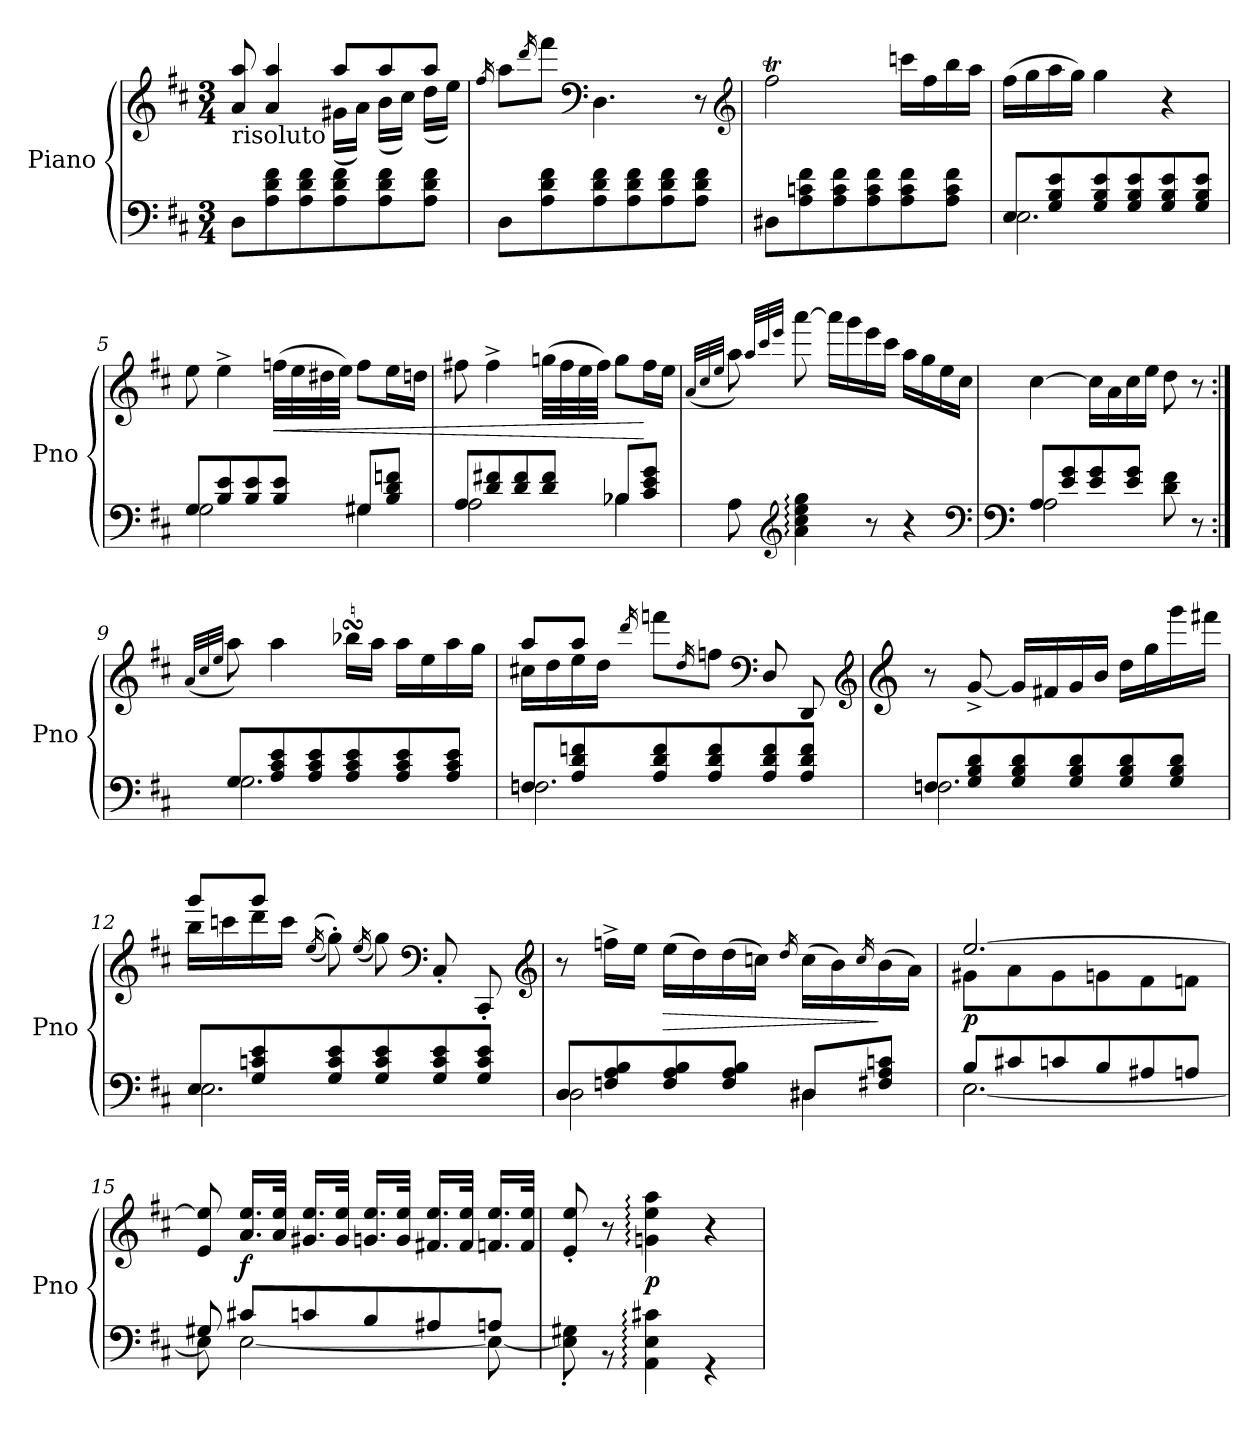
**kern	**kern	**dynam
*part1	*part1	*part1
*staff2	*staff1	*staff1/2
*I"Piano	*	*
*I'Pno	*	*
*clefF4	*clefG2	*
*k[f#c#]	*k[f#c#]	*
*D:	*D:	*
*M3/4	*M3/4	*
=1	=1	=1
*	*^	*
!	!LO:TX:b:t=risoluto	!	!
8D\L	8a/ 8aa/	8rcyy	.
8A\ 8d\ 8f#\	4a/ 4aa/	4rcyy	.
8A\ 8d\ 8f#\	.	.	.
8A\ 8d\ 8f#\	8aa/L	(16g#X\LL	.
.	.	16a\JJ)	.
8A\ 8d\ 8f#\	8aa/	(16b\LL	.
.	.	16cc#\JJ)	.
8A\ 8d\ 8f#\J	8aa/J	(16dd\LL	.
.	.	16ee\JJ)	.
*	*v	*v	*
=2	=2	=2
.	16qff#/	.
8D\L	8aa\L	.
.	16qddd/	.
8A\ 8d\ 8f#\	8fff#\J	.
*	*clefF4	*
8A\ 8d\ 8f#\	4.D\	.
8A\ 8d\ 8f#\	.	.
8A\ 8d\ 8f#\	.	.
8A\ 8d\ 8f#\J	8r	.
*	*clefG2	*
=3	=3	=3
8D#X\L	2ff#t\	.
8A\ 8cn\ 8f#\	.	.
8A\ 8c\ 8f#\	.	.
8A\ 8c\ 8f#\	.	.
8A\ 8c\ 8f#\	16cccn\LL	.
.	16ff#\	.
8A\ 8c\ 8f#\J	16bb\	.
.	16aa\JJ	.
=4	=4	=4
*^	*	*
8E/L	2.E\	(16ff#\LL	.
.	.	16gg\	.
8G/ 8B/ 8e/	.	16aa\	.
.	.	16gg\JJ)	.
8G/ 8B/ 8e/	.	4gg\	.
8G/ 8B/ 8e/	.	.	.
8G/ 8B/ 8e/	.	4r	.
8G/ 8B/ 8e/J	.	.	.
!!LO:LB:g=z
=5	=5	=5	=5
8G/L	2G\	8ee\	.
8B/ 8e/	.	4ee^\	.
8B/ 8e/	.	.	.
!	!	!	!LO:HP:b
8B/ 8e/J	.	(32ffn\LLL	<
.	.	32ee\	.
.	.	32dd#X\	.
.	.	32ee\JJJ)	.
8G#/L	4G#X\	8ff\L	.
8B/ 8d/ 8fn/J	.	16ee\L	.
.	.	16ddn\JJ	.
=6	=6	=6	=6
8A/L	2A\	8ff#X\	.
8d/ 8f#X/	.	4ff#^\	.
8d/ 8f#/	.	.	.
8d/ 8f#/J	.	(32ggn\LLL	.
.	.	32ff#\	.
.	.	32ee\	.
.	.	32ff#\JJJ)	.
8B-/L	4B-X\	8gg\L	.
8c#/ 8e/ 8g/J	.	16ff#\L	[
.	.	16ee\JJ	.
*v	*v	*	*
=7	=7	=7
.	(32qa/LLL	.
.	32qcc#/	.
.	32qee/JJJ	.
8A\	8aa\)	.
*clefG2	*	*
.	32qaa/LLL	.
.	32qccc#/	.
.	32qeee/JJJ	.
!	!	!LO:DY:b=2
!	!	!LO:DY:n=1:b
4a\: 4cc#\: 4ee\: 4gg\:	[8aaa\	fz f
.	16aaa\LL]	.
.	16ggg\	.
8r	16eee\	.
.	16ccc#\JJ	.
4r	16aa\LL	.
.	16gg\	.
.	16ee\	.
.	16cc#\JJ	.
*clefF4	*	*
!!LO:LB:g=z
=8	=8	=8
*clefF4	*	*
*^	*	*
8A/L	2A\	[4cc#\	.
8e/ 8g/	.	.	.
8e/ 8g/	.	16cc#\LL]	.
.	.	16a\	.
8e/ 8g/J	.	16cc#\	.
.	.	16ee\JJ	.
8d\ 8f#\	4rGGyy	8dd\	.
8r	.	8r	.
=9:|!	=9:|!	=9:|!	=9:|!
.	.	(32qa/LLL	.
.	.	32qcc#/	.
.	.	32qee/JJJ	.
8G/L	2.G\	8aa\)	.
8A/ 8c#/ 8e/	.	4aa\	.
8A/ 8c#/ 8e/	.	.	.
8A/ 8c#/ 8e/	.	16bb-XsSSs\LL	.
.	.	16aa\JJ	.
8A/ 8c#/ 8e/	.	16aa\LL	.
.	.	16ee\	.
8A/ 8c#/ 8e/J	.	16aa\	.
.	.	16gg\JJ	.
=10	=10	=10	=10
*	*	*^	*
8F/L	2.Fn\	8aa/L	16cc#X\LL	.
.	.	.	16dd\	.
8A/ 8d/ 8fn/	.	8aa/J	16ee\	.
.	.	.	16dd\JJ	.
.	.	16qddd/	.	.
8A/ 8d/ 8f/	.	8fffn\L	2rcyy	.
.	.	16qdd/	.	.
8A/ 8d/ 8f/	.	8ffn\J	.	.
*	*	*clefF4	*	*
8A/ 8d/ 8f/	.	8D/	.	.
8A/ 8d/ 8f/J	.	8DD/	.	.
*	*	*v	*v	*
*	*	*clefG2	*
!!LO:LB:g=z
=11	=11	=11	=11
*	*	*clefG2	*
8F/L	2.Fn\	8r	.
8G/ 8B/ 8d/	.	[8g^/	.
8G/ 8B/ 8d/	.	16g/LL]	.
.	.	16f#X/	.
8G/ 8B/ 8d/	.	16g/	.
.	.	16b/JJ	.
8G/ 8B/ 8d/	.	16dd\LL	.
.	.	16gg\	.
8G/ 8B/ 8d/J	.	16ggg\	.
.	.	16fff#X\JJ	.
=12	=12	=12	=12
*	*	*^	*
8E/L	2.E\	8ggg/L	16bb\LL	.
.	.	.	16cccn\	.
8G/ 8cn/ 8e/	.	8ggg/J	16ddd\	.
.	.	.	16ccc\JJ	.
.	.	((16qee/	.	.
8G/ 8c/ 8e/	.	8gg'\))	2rcyy	.
.	.	(16qee/	.	.
8G/ 8c/ 8e/	.	8gg\)	.	.
*	*	*clefF4	*	*
8G/ 8c/ 8e/	.	8C#'/	.	.
8G/ 8c/ 8e/J	.	8CC#'/	.	.
*	*	*v	*v	*
*	*	*clefG2	*
=13	=13	=13	=13
8D/L	2D\	8r	.
8Fn/ 8A/ 8B/	.	16ffn^\LL	.
.	.	16ee\JJ	.
!	!	!	!LO:HP:b
8F/ 8A/ 8B/	.	(16ee\LL	>
.	.	16dd\)	.
8F/ 8A/ 8B/J	.	(16dd\	.
.	.	16ccn\JJ)	.
.	.	16qdd/	.
8D#/L	4D#X\	(16cc\LL	.
.	.	16b\)	.
.	.	16qcc/	.
8F#X/ 8A/ 8cn/J	.	(16b\	]
.	.	16a\JJ)	.
!!LO:LB:g=z
=14	=14	=14	=14
*	*	*^	*
!	!	!	!	!LO:DY:b
8B/L	[2.E\	[2.ee/	8g#X\L	p
8c#X/	.	.	8a\	.
8cn/	.	.	8g#\	.
8B/	.	.	8gn\	.
8A#X/	.	.	8f#\	.
8An/J	.	.	8fn\J	.
*	*	*v	*v	*
=15	=15	=15	=15
8G#X/	8E\]	8e/ 8ee/]	.
!	!	!	!LO:DY:b
8c#X/L	[2E\	16.a/ 16.ee/LL	f
.	.	32a/ 32ee/JJk	.
8cn/	.	16.g#X/ 16.ee/LL	.
.	.	32g#/ 32ee/JJk	.
8B/	.	16.gn/ 16.ee/LL	.
.	.	32g/ 32ee/JJk	.
8A#X/	.	16.f#X/ 16.ee/LL	.
.	.	32f#/ 32ee/JJk	.
8An/J	8E\_	16.fn/ 16.ee/LL	.
.	.	32f/ 32ee/JJk	.
=16	=16	=16	=16
2.rAyy	8E\]' 8G#X\'	8e/' 8ee/'	.
.	8r	8r	.
!	!	!	!LO:DY:b
.	4AA\: 4E\: 4c#X\:	4gn\: 4ee\: 4aa\:	p
.	4r	4r	.
*v	*v	*	*
=	=	=
*-	*-	*-
